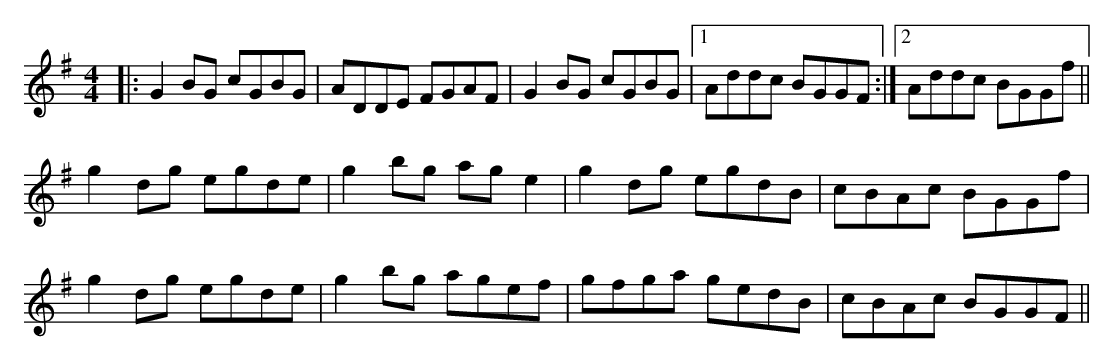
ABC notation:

X:1
M:4/4
K:G
|:G2BG cGBG|ADDE FGAF|G2BG cGBG|1 Addc BGGF:|2 Addc BGGf||
g2dg egde|g2bg age2|g2dg egdB|cBAc BGGf|
g2dg egde|g2bg agef|gfga gedB|cBAc BGGF||
